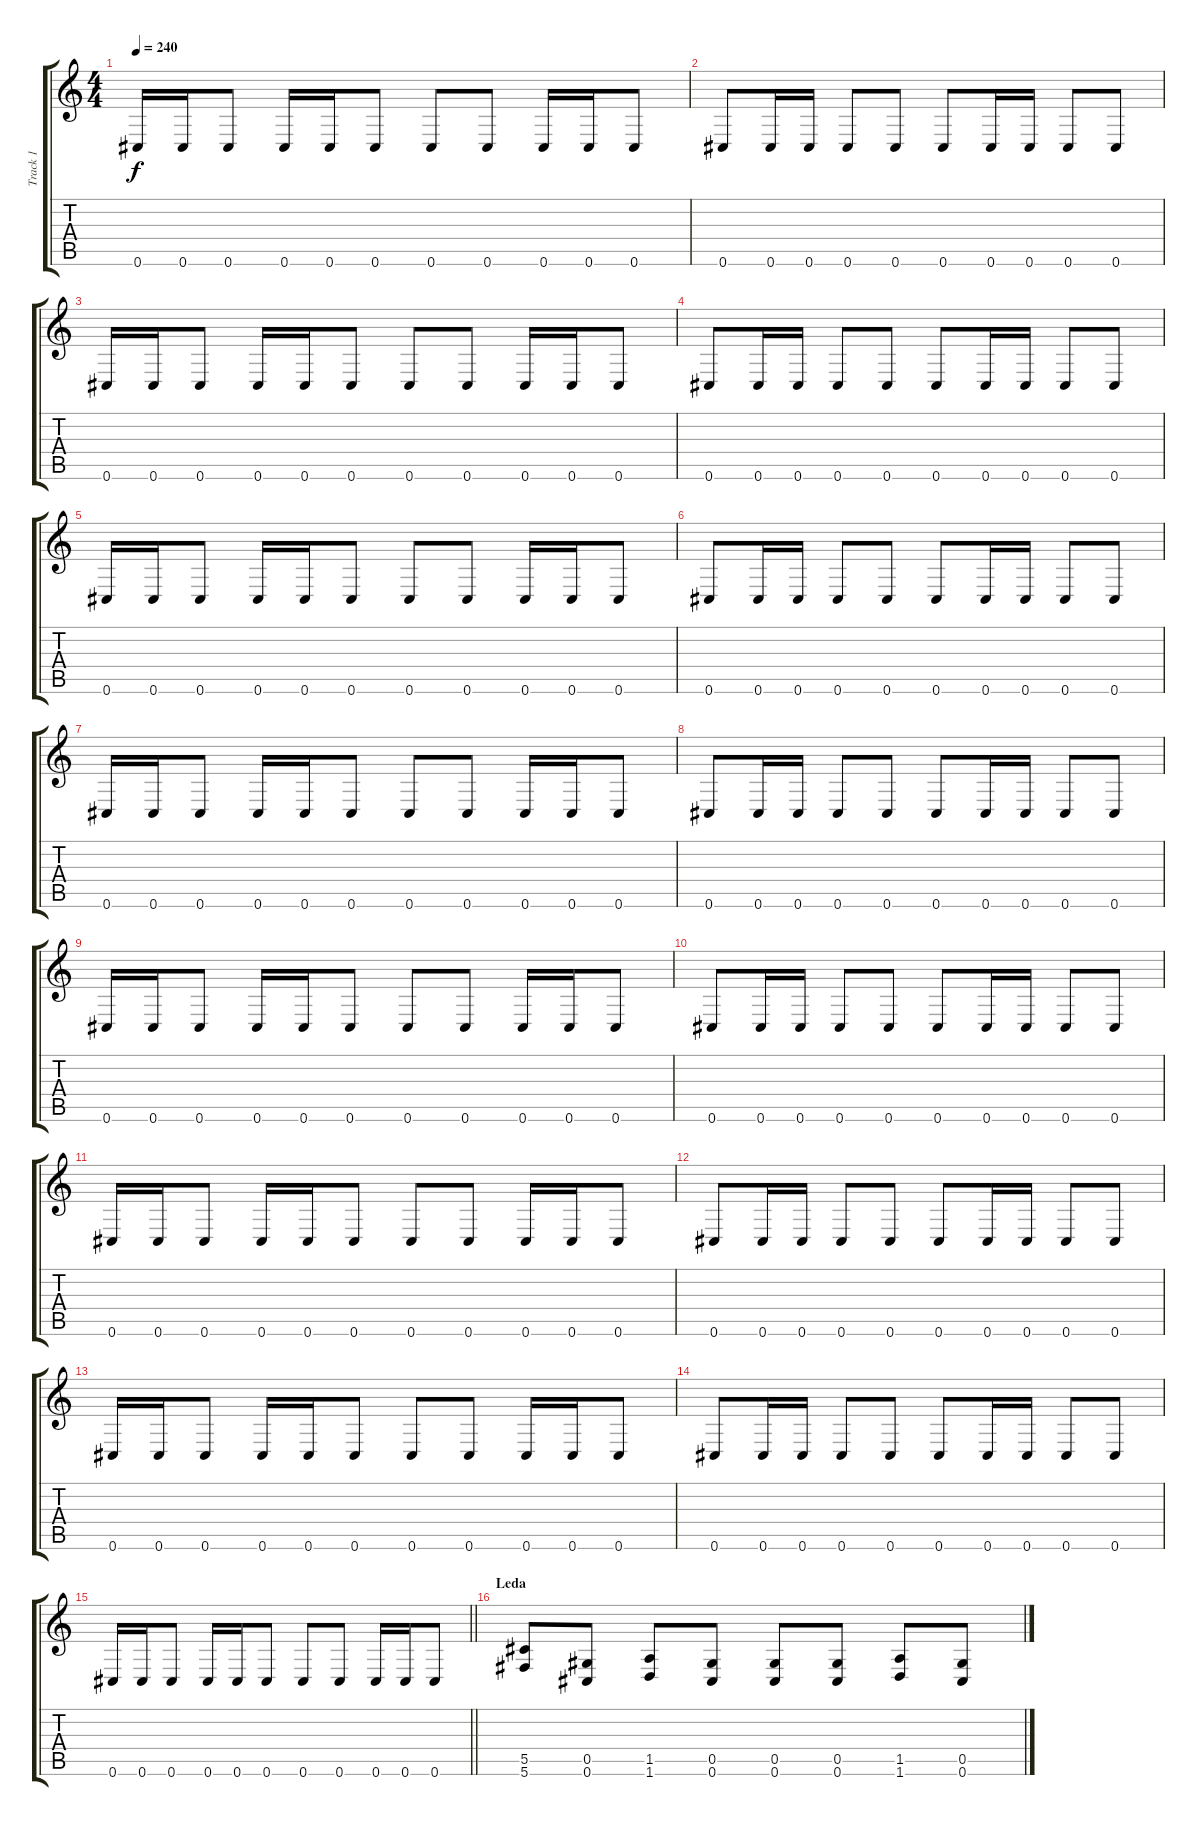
\track ("Track 1" "Track 1") {instrument distortionguitar}
\staff {score tabs}
\tuning (Eb4 Bb3 Gb3 Db3 Ab2 Db2) {hide}
\ts (4 4)
\tempo 240
\clef g2
\ks c
0.6.16{dy f} 0.6.16 0.6.8 0.6.16 0.6.16 0.6.8 0.6.8 0.6.8 0.6.16 0.6.16 0.6.8 |
0.6.8 0.6.16 0.6.16 0.6.8 0.6.8 0.6.8 0.6.16 0.6.16 0.6.8 0.6.8 |
0.6.16 0.6.16 0.6.8 0.6.16 0.6.16 0.6.8 0.6.8 0.6.8 0.6.16 0.6.16 0.6.8 |
0.6.8 0.6.16 0.6.16 0.6.8 0.6.8 0.6.8 0.6.16 0.6.16 0.6.8 0.6.8 |
0.6.16 0.6.16 0.6.8 0.6.16 0.6.16 0.6.8 0.6.8 0.6.8 0.6.16 0.6.16 0.6.8 |
0.6.8 0.6.16 0.6.16 0.6.8 0.6.8 0.6.8 0.6.16 0.6.16 0.6.8 0.6.8 |
0.6.16 0.6.16 0.6.8 0.6.16 0.6.16 0.6.8 0.6.8 0.6.8 0.6.16 0.6.16 0.6.8 |
0.6.8 0.6.16 0.6.16 0.6.8 0.6.8 0.6.8 0.6.16 0.6.16 0.6.8 0.6.8 |
0.6.16 0.6.16 0.6.8 0.6.16 0.6.16 0.6.8 0.6.8 0.6.8 0.6.16 0.6.16 0.6.8 |
0.6.8 0.6.16 0.6.16 0.6.8 0.6.8 0.6.8 0.6.16 0.6.16 0.6.8 0.6.8 |
0.6.16 0.6.16 0.6.8 0.6.16 0.6.16 0.6.8 0.6.8 0.6.8 0.6.16 0.6.16 0.6.8 |
0.6.8 0.6.16 0.6.16 0.6.8 0.6.8 0.6.8 0.6.16 0.6.16 0.6.8 0.6.8 |
0.6.16 0.6.16 0.6.8 0.6.16 0.6.16 0.6.8 0.6.8 0.6.8 0.6.16 0.6.16 0.6.8 |
0.6.8 0.6.16 0.6.16 0.6.8 0.6.8 0.6.8 0.6.16 0.6.16 0.6.8 0.6.8 |
\barLineRight lightlight
0.6.16 0.6.16 0.6.8 0.6.16 0.6.16 0.6.8 0.6.8 0.6.8 0.6.16 0.6.16 0.6.8 |
\section ("" "Leda")
(5.5 5.6).8 (0.5 0.6).8 (1.5 1.6).8 (0.5 0.6).8 (0.5 0.6).8 (0.5 0.6).8 (1.5 1.6).8 (0.5 0.6).8
